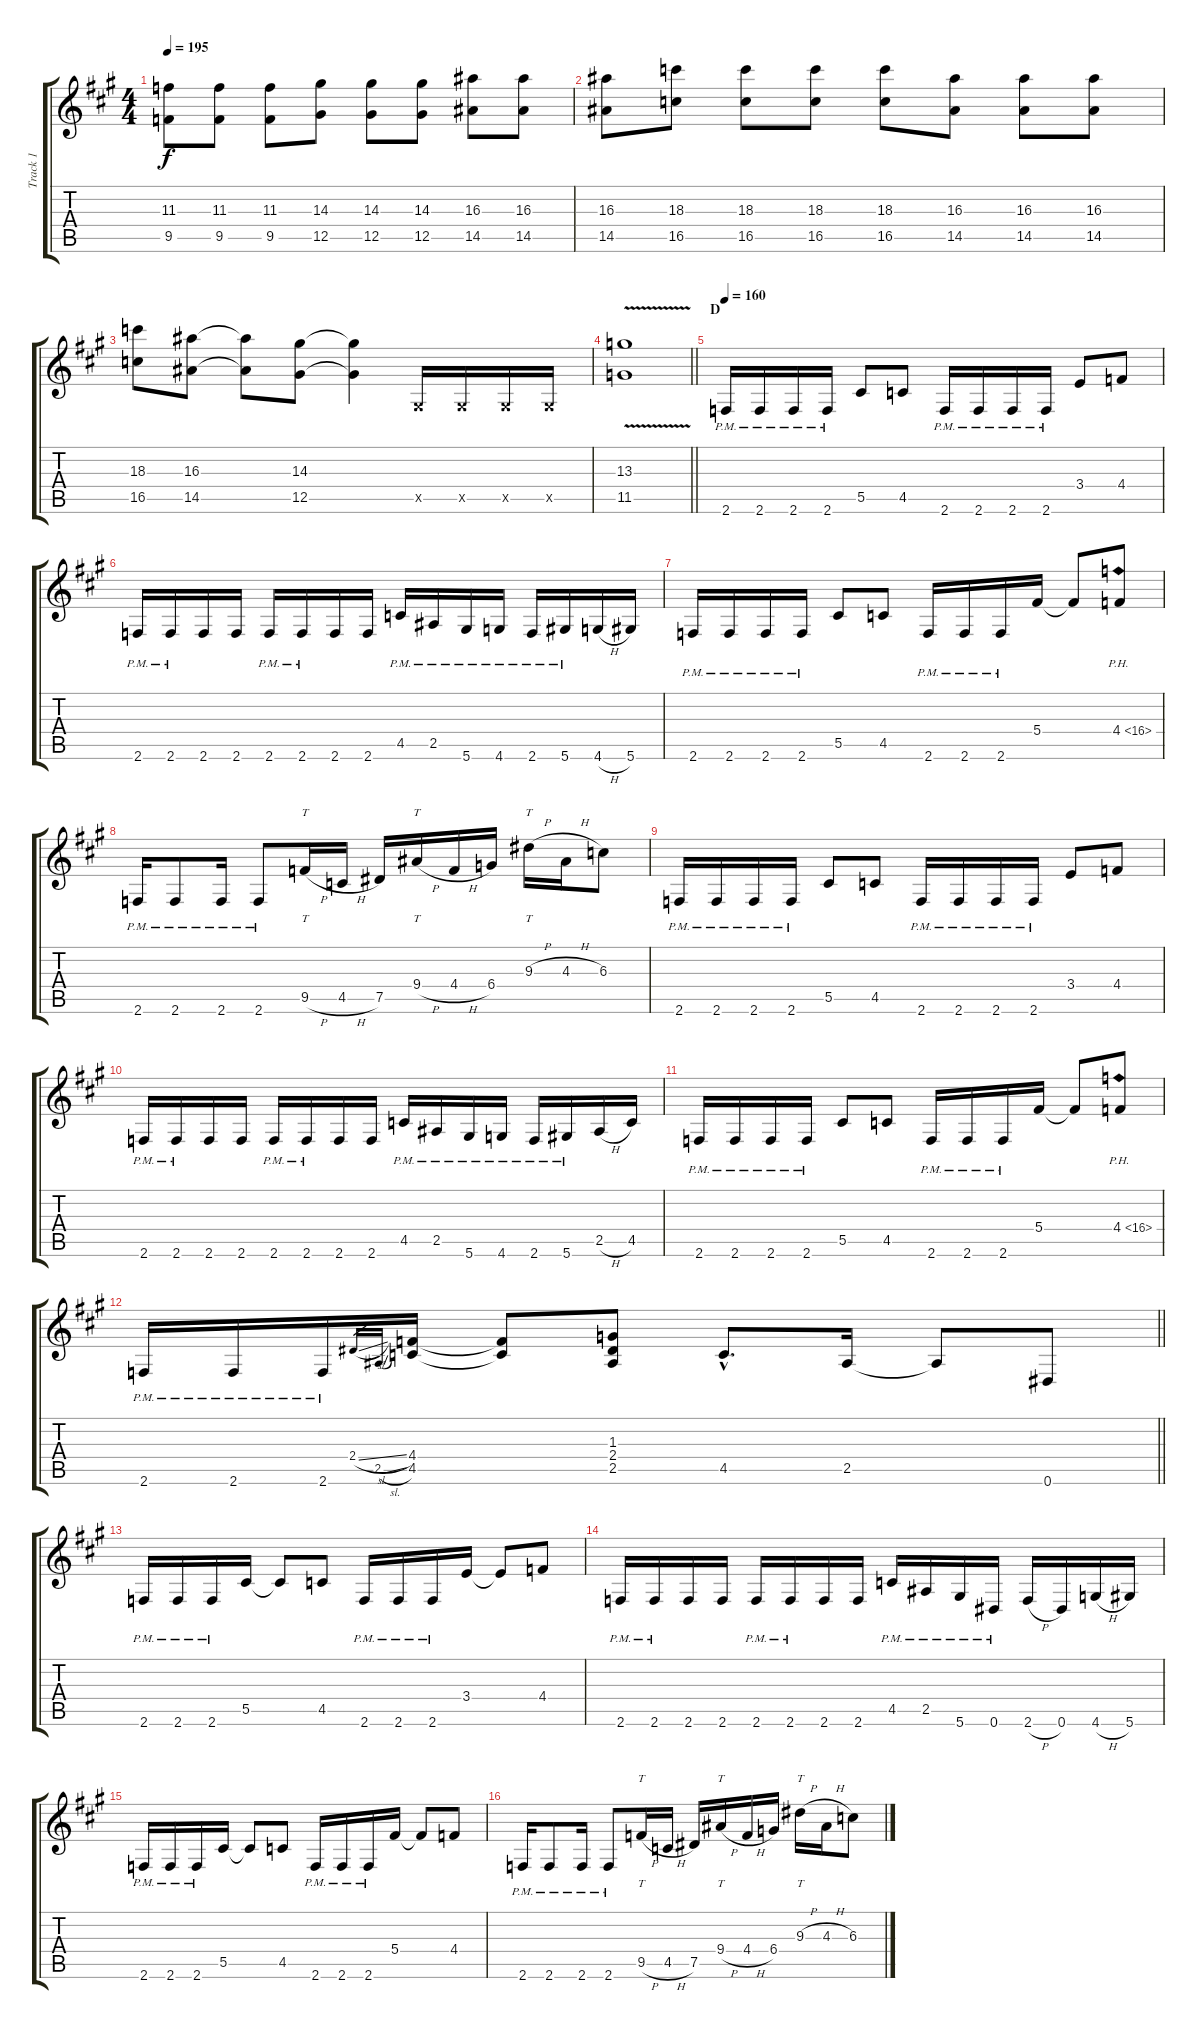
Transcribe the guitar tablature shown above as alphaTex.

\track ("Track 1" "Track 1") {instrument distortionguitar}
\staff {score tabs}
\tuning (Eb4 Bb3 Gb3 Db3 Ab2 Eb2) {hide}
\ts (4 4)
\tempo 195
\clef g2
\ks f#minor
(11.3 9.5).8{dy f} (11.3 9.5).8 (11.3 9.5).8 (14.3 12.5).8 (14.3 12.5).8 (14.3 12.5).8 (16.3 14.5).8 (16.3 14.5).8 |
(16.3 14.5).8 (18.3 16.5).8 (18.3 16.5).8 (18.3 16.5).8 (18.3 16.5).8 (16.3 14.5).8 (16.3 14.5).8 (16.3 14.5).8 |
(18.3 16.5).8 (16.3 14.5).8 (16.3{t} 14.5{t}).8 (14.3 12.5).8 (14.3{t} 12.5{t}).4 0.5{x}.16 0.5{x}.16 0.5{x}.16 0.5{x}.16 |
\barLineRight lightlight
(13.3{v} 11.5{v}).1 |
\section ("" "D")
\tempo 160
2.6{pm}.16 2.6{pm}.16 2.6{pm}.16 2.6{pm}.16 5.5.8 4.5.8 2.6{pm}.16 2.6{pm}.16 2.6{pm}.16 2.6{pm}.16 3.4.8 4.4.8 |
2.6{pm}.16 2.6{pm}.16 2.6.16 2.6.16 2.6{pm}.16 2.6{pm}.16 2.6.16 2.6.16 4.5{pm}.16 2.5{pm}.16 5.6{pm}.16 4.6{pm}.16 2.6{pm}.16 5.6{pm}.16 4.6{h}.16 5.6.16 |
2.6{pm}.16 2.6{pm}.16 2.6{pm}.16 2.6{pm}.16 5.5.8 4.5.8 2.6{pm}.16 2.6{pm}.16 2.6{pm}.16 5.4.16 5.4{t}.8 4.4{ph 12}.8 |
2.6{pm}.16 2.6{pm}.8 2.6{pm}.16 2.6{pm}.8 9.5{h}.16{tt} 4.5{h}.16 7.5.16 9.4{h}.16{tt} 4.4{h}.16 6.4.16 9.3{h}.16{tt} 4.3{h}.16 6.3.8 |
2.6{pm}.16 2.6{pm}.16 2.6{pm}.16 2.6{pm}.16 5.5.8 4.5.8 2.6{pm}.16 2.6{pm}.16 2.6{pm}.16 2.6{pm}.16 3.4.8 4.4.8 |
2.6{pm}.16 2.6{pm}.16 2.6.16 2.6.16 2.6{pm}.16 2.6{pm}.16 2.6.16 2.6.16 4.5{pm}.16 2.5{pm}.16 5.6{pm}.16 4.6{pm}.16 2.6{pm}.16 5.6{pm}.16 2.5{h}.16 4.5.16 |
2.6{pm}.16 2.6{pm}.16 2.6{pm}.16 2.6{pm}.16 5.5.8 4.5.8 2.6{pm}.16 2.6{pm}.16 2.6{pm}.16 5.4.16 5.4{t}.8 4.4{ph 12}.8 |
\barLineRight lightlight
2.6{pm}.16 2.6{pm}.16 2.6{pm}.16 2.4{sl}.16{gr} 2.5{sl}.16{gr} (4.4 4.5).16 (4.4{t} 4.5{t}).8 (1.3 2.4 2.5).8 4.5{hac}.8{d} 2.5.16 2.5{t}.8 0.6.8 |
2.6{pm}.16 2.6{pm}.16 2.6{pm}.16 5.5.16 5.5{t}.8 4.5.8 2.6{pm}.16 2.6{pm}.16 2.6{pm}.16 3.4.16 3.4{t}.8 4.4.8 |
2.6{pm}.16 2.6{pm}.16 2.6.16 2.6.16 2.6{pm}.16 2.6{pm}.16 2.6.16 2.6.16 4.5{pm}.16 2.5{pm}.16 5.6{pm}.16 0.6{pm}.16 2.6{h}.16 0.6.16 4.6{h}.16 5.6.16 |
2.6{pm}.16 2.6{pm}.16 2.6{pm}.16 5.5.16 5.5{t}.8 4.5.8 2.6{pm}.16 2.6{pm}.16 2.6{pm}.16 5.4.16 5.4{t}.8 4.4.8 |
2.6{pm}.16 2.6{pm}.8 2.6{pm}.16 2.6{pm}.8 9.5{h}.16{tt} 4.5{h}.16 7.5.16 9.4{h}.16{tt} 4.4{h}.16 6.4.16 9.3{h}.16{tt} 4.3{h}.16 6.3.8
